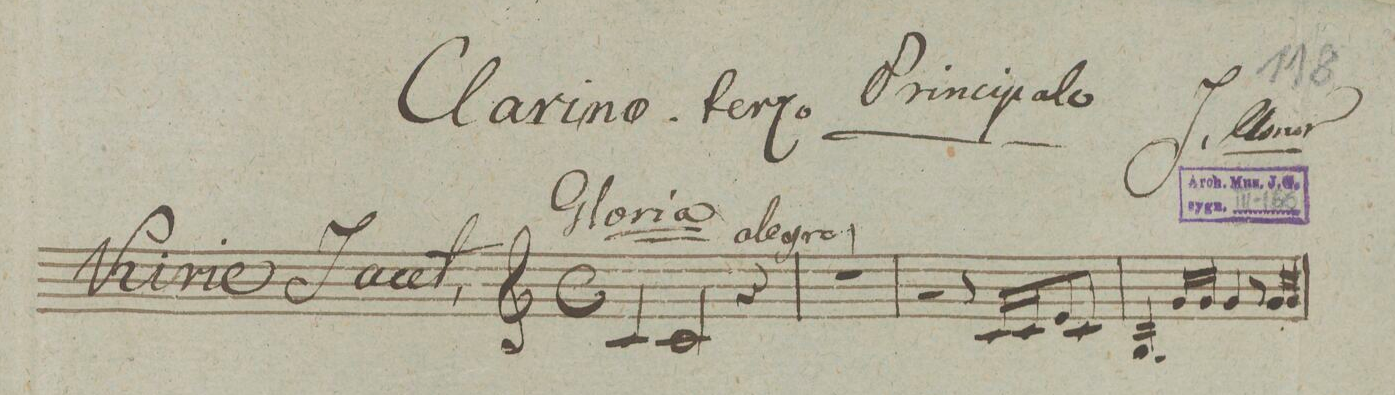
**kern	**dynam
*I"Clarino terʒo Principalo	*
*clefG2	*
*k[]	*
*met(c)	*
*M4/4	*
4c/	.
2c/	.
4r	.
=2	=2
1r	.
=3	=3
2r	.
8r	.
16c/Lk	.
16c/	.
8e/	.
8c/J	.
=4	=4
4.G/	.
16g/LL	.
16g/JJ	.
4g/	.
8r	.
16g/LL	.
16g/JJ	.
=5	=5
*-	*-
